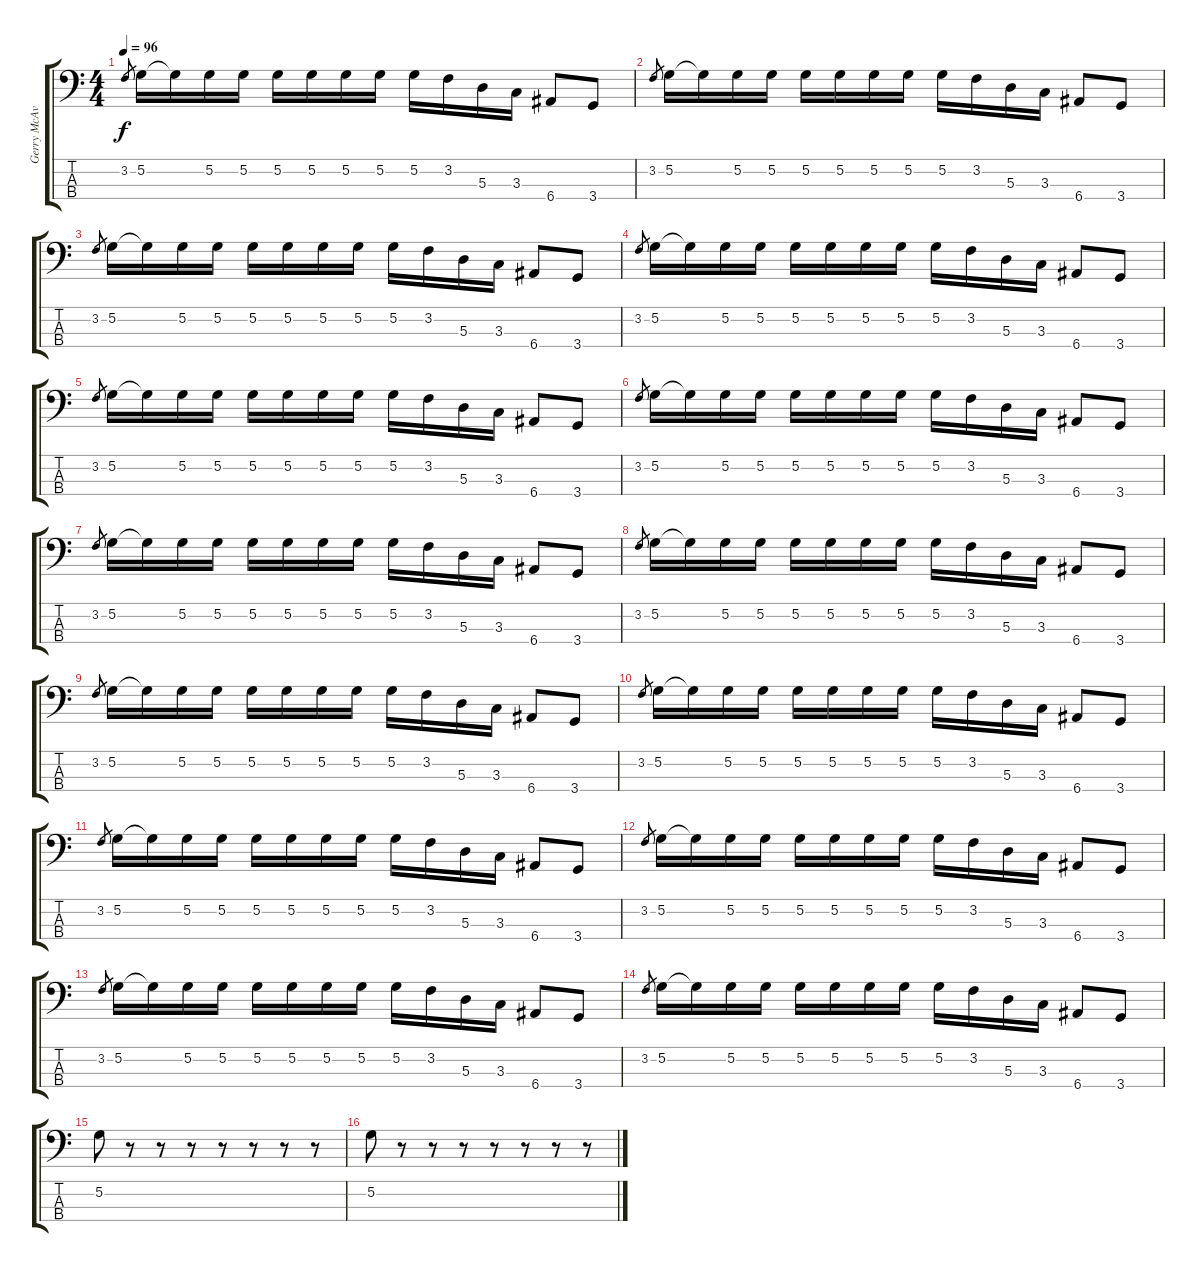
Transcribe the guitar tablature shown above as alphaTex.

\track ("Gerry McAvoy" "Gerry McAv") {instrument electricbassfinger}
\staff {score tabs}
\tuning (G2 D2 A1 E1) {hide}
\ts (4 4)
\tempo 96
\clef f4
\ks c
3.2.8{gr dy f} 5.2.16 5.2{t}.16 5.2.16 5.2.16 5.2.16 5.2.16 5.2.16 5.2.16 5.2.16 3.2.16 5.3.16 3.3.16 6.4.8 3.4.8 |
3.2.8{gr} 5.2.16 5.2{t}.16 5.2.16 5.2.16 5.2.16 5.2.16 5.2.16 5.2.16 5.2.16 3.2.16 5.3.16 3.3.16 6.4.8 3.4.8 |
3.2.8{gr} 5.2.16 5.2{t}.16 5.2.16 5.2.16 5.2.16 5.2.16 5.2.16 5.2.16 5.2.16 3.2.16 5.3.16 3.3.16 6.4.8 3.4.8 |
3.2.8{gr} 5.2.16 5.2{t}.16 5.2.16 5.2.16 5.2.16 5.2.16 5.2.16 5.2.16 5.2.16 3.2.16 5.3.16 3.3.16 6.4.8 3.4.8 |
3.2.8{gr} 5.2.16 5.2{t}.16 5.2.16 5.2.16 5.2.16 5.2.16 5.2.16 5.2.16 5.2.16 3.2.16 5.3.16 3.3.16 6.4.8 3.4.8 |
3.2.8{gr} 5.2.16 5.2{t}.16 5.2.16 5.2.16 5.2.16 5.2.16 5.2.16 5.2.16 5.2.16 3.2.16 5.3.16 3.3.16 6.4.8 3.4.8 |
3.2.8{gr} 5.2.16 5.2{t}.16 5.2.16 5.2.16 5.2.16 5.2.16 5.2.16 5.2.16 5.2.16 3.2.16 5.3.16 3.3.16 6.4.8 3.4.8 |
3.2.8{gr} 5.2.16 5.2{t}.16 5.2.16 5.2.16 5.2.16 5.2.16 5.2.16 5.2.16 5.2.16 3.2.16 5.3.16 3.3.16 6.4.8 3.4.8 |
3.2.8{gr} 5.2.16 5.2{t}.16 5.2.16 5.2.16 5.2.16 5.2.16 5.2.16 5.2.16 5.2.16 3.2.16 5.3.16 3.3.16 6.4.8 3.4.8 |
3.2.8{gr} 5.2.16 5.2{t}.16 5.2.16 5.2.16 5.2.16 5.2.16 5.2.16 5.2.16 5.2.16 3.2.16 5.3.16 3.3.16 6.4.8 3.4.8 |
3.2.8{gr} 5.2.16 5.2{t}.16 5.2.16 5.2.16 5.2.16 5.2.16 5.2.16 5.2.16 5.2.16 3.2.16 5.3.16 3.3.16 6.4.8 3.4.8 |
3.2.8{gr} 5.2.16 5.2{t}.16 5.2.16 5.2.16 5.2.16 5.2.16 5.2.16 5.2.16 5.2.16 3.2.16 5.3.16 3.3.16 6.4.8 3.4.8 |
3.2.8{gr} 5.2.16 5.2{t}.16 5.2.16 5.2.16 5.2.16 5.2.16 5.2.16 5.2.16 5.2.16 3.2.16 5.3.16 3.3.16 6.4.8 3.4.8 |
3.2.8{gr} 5.2.16 5.2{t}.16 5.2.16 5.2.16 5.2.16 5.2.16 5.2.16 5.2.16 5.2.16 3.2.16 5.3.16 3.3.16 6.4.8 3.4.8 |
5.2.8 r.8 r.8 r.8 r.8 r.8 r.8 r.8 |
5.2.8 r.8 r.8 r.8 r.8 r.8 r.8 r.8
